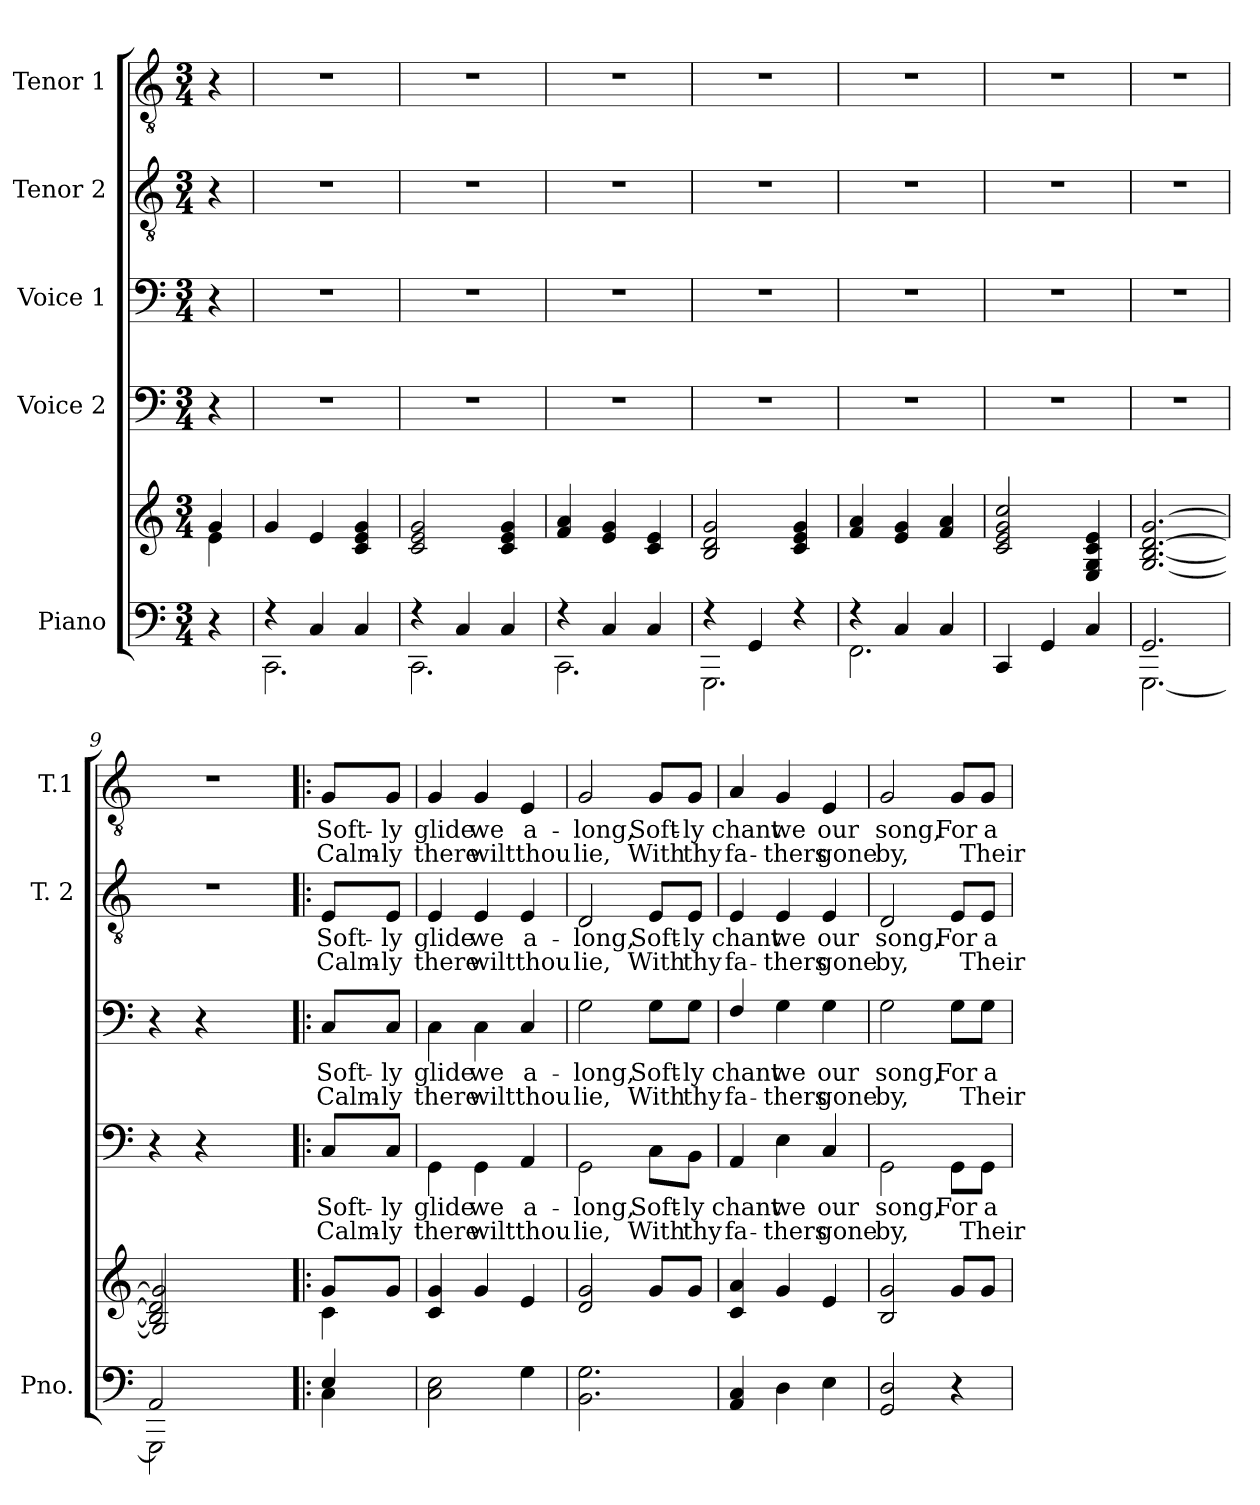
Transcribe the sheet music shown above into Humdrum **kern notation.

**kern	**kern	**kern	**text	**text	**kern	**text	**text	**kern	**text	**text	**kern	**text	**text
*part5	*part5	*part4	*part4	*part4	*part3	*part3	*part3	*part2	*part2	*part2	*part1	*part1	*part1
*staff6	*staff5	*staff4	*staff4	*staff4	*staff3	*staff3	*staff3	*staff2	*staff2	*staff2	*staff1	*staff1	*staff1
*I"Piano	*	*I"Voice 2	*	*	*I"Voice 1	*	*	*I"Tenor 2	*	*	*I"Tenor 1	*	*
*I'Pno.	*	*	*	*	*	*	*	*I'T. 2	*	*	*I'T.1	*	*
*	*	*	*	*	*	*	*	*stria5	*	*	*	*	*
*clefF4	*clefG2	*clefF4	*	*	*clefF4	*	*	*clefGv2	*	*	*clefGv2	*	*
*k[]	*k[]	*k[]	*	*	*k[]	*	*	*k[]	*	*	*k[]	*	*
*M3/4	*M3/4	*M3/4	*	*	*M3/4	*	*	*M3/4	*	*	*M3/4	*	*
=1	=1	=1	=1	=1	=1	=1	=1	=1	=1	=1	=1	=1	=1
*	*^	*	*	*	*	*	*	*	*	*	*	*	*
4r	4g/	4e\	4r	.	.	4r	.	.	4r	.	.	4r	.	.
*	*v	*v	*	*	*	*	*	*	*	*	*	*	*	*
=2	=2	=2	=2	=2	=2	=2	=2	=2	=2	=2	=2	=2	=2
*^	*	*	*	*	*	*	*	*	*	*	*	*	*
4r	2.CC\	4g/	2.r	.	.	2.r	.	.	2.r	.	.	2.r	.	.
4C/	.	4e/	.	.	.	.	.	.	.	.	.	.	.	.
4C/	.	4c/ 4e/ 4g/	.	.	.	.	.	.	.	.	.	.	.	.
=3	=3	=3	=3	=3	=3	=3	=3	=3	=3	=3	=3	=3	=3	=3
4r	2.CC\	2c/ 2e/ 2g/	2.r	.	.	2.r	.	.	2.r	.	.	2.r	.	.
4C/	.	.	.	.	.	.	.	.	.	.	.	.	.	.
4C/	.	4c/ 4e/ 4g/	.	.	.	.	.	.	.	.	.	.	.	.
=4	=4	=4	=4	=4	=4	=4	=4	=4	=4	=4	=4	=4	=4	=4
4r	2.CC\	4f/ 4a/	2.r	.	.	2.r	.	.	2.r	.	.	2.r	.	.
4C/	.	4e/ 4g/	.	.	.	.	.	.	.	.	.	.	.	.
4C/	.	4c/ 4e/	.	.	.	.	.	.	.	.	.	.	.	.
=5	=5	=5	=5	=5	=5	=5	=5	=5	=5	=5	=5	=5	=5	=5
4r	2.GGG\	2B/ 2d/ 2g/	2.r	.	.	2.r	.	.	2.r	.	.	2.r	.	.
4GG/	.	.	.	.	.	.	.	.	.	.	.	.	.	.
4r	.	4c/ 4e/ 4g/	.	.	.	.	.	.	.	.	.	.	.	.
=6	=6	=6	=6	=6	=6	=6	=6	=6	=6	=6	=6	=6	=6	=6
4r	2.FF\	4f/ 4a/	2.r	.	.	2.r	.	.	2.r	.	.	2.r	.	.
4C/	.	4e/ 4g/	.	.	.	.	.	.	.	.	.	.	.	.
4C/	.	4f/ 4a/	.	.	.	.	.	.	.	.	.	.	.	.
*v	*v	*	*	*	*	*	*	*	*	*	*	*	*	*
=7	=7	=7	=7	=7	=7	=7	=7	=7	=7	=7	=7	=7	=7
4CC/	2c/ 2e/ 2g/ 2cc/	2.r	.	.	2.r	.	.	2.r	.	.	2.r	.	.
4GG/	.	.	.	.	.	.	.	.	.	.	.	.	.
4C/	4E/ 4G/ 4c/ 4e/	.	.	.	.	.	.	.	.	.	.	.	.
=8	=8	=8	=8	=8	=8	=8	=8	=8	=8	=8	=8	=8	=8
*^	*	*	*	*	*	*	*	*	*	*	*	*	*
2.GG/	[2.GGG\	[2.G/ [2.B/ [2.d/ [2.g/	2.r	.	.	2.r	.	.	2.r	.	.	2.r	.	.
=9	=9	=9	=9	=9	=9	=9	=9	=9	=9	=9	=9	=9	=9	=9
*	*	*	*	*	*	*	*	*	*	*	*	*MM100	*	*
*	*	*^	*	*	*	*	*	*	*	*	*	*	*	*
2AA/	2GGG\]	2B/] 2d/]	2G/] 2g/]	4r	.	.	4r	.	.	2.r	.	.	2.r	.	.
.	.	.	.	4r	.	.	4r	.	.	.	.	.	.	.	.
4ryy	4ryy	4ryy	4ryy	4ryy	.	.	4ryy	.	.	.	.	.	.	.	.
!!LO:LB:g=z
=10!|:	=10!|:	=10!|:	=10!|:	=10!|:	=10!|:	=10!|:	=10!|:	=10!|:	=10!|:	=10!|:	=10!|:	=10!|:	=10!|:	=10!|:	=10!|:
!	!	!	!	!	!LO:LY:b	!LO:LY:b	!	!LO:LY:b	!LO:LY:b	!	!LO:LY:b	!LO:LY:b	!	!LO:LY:b	!LO:LY:b
4E/	4C\	8g/L	4c\	8C/L	Soft-	Calm-	8C/L	Soft-	Calm-	8E/L	Soft-	Calm-	8G/L	Soft-	Calm-
!	!	!	!	!	!LO:LY:b	!LO:LY:b	!	!LO:LY:b	!LO:LY:b	!	!LO:LY:b	!LO:LY:b	!	!LO:LY:b	!LO:LY:b
.	.	8g/J	.	8C/J	-ly	-ly	8C/J	-ly	-ly	8E/J	-ly	-ly	8G/J	-ly	-ly
*v	*v	*	*	*	*	*	*	*	*	*	*	*	*	*	*
*	*v	*v	*	*	*	*	*	*	*	*	*	*	*	*
=11	=11	=11	=11	=11	=11	=11	=11	=11	=11	=11	=11	=11	=11
!	!	!	!LO:LY:b	!LO:LY:b	!	!LO:LY:b	!LO:LY:b	!	!LO:LY:b	!LO:LY:b	!	!LO:LY:b	!LO:LY:b
2C\ 2E\	4c/ 4g/	4GG\	glide	there	4C\	glide	there	4E/	glide	there	4G/	glide	there
!	!	!	!LO:LY:b	!LO:LY:b	!	!LO:LY:b	!LO:LY:b	!	!LO:LY:b	!LO:LY:b	!	!LO:LY:b	!LO:LY:b
.	4g/	4GG\	we	wilt	4C\	we	wilt	4E/	we	wilt	4G/	we	wilt
!	!	!	!LO:LY:b	!LO:LY:b	!	!LO:LY:b	!LO:LY:b	!	!LO:LY:b	!LO:LY:b	!	!LO:LY:b	!LO:LY:b
4G\	4e/	4AA/	a-	thou	4C/	a-	thou	4E/	a-	thou	4E/	a-	thou
=12	=12	=12	=12	=12	=12	=12	=12	=12	=12	=12	=12	=12	=12
!	!	!	!LO:LY:b	!LO:LY:b	!	!LO:LY:b	!LO:LY:b	!	!LO:LY:b	!LO:LY:b	!	!LO:LY:b	!LO:LY:b
2.BB\ 2.G\	2d/ 2g/	2GG\	-long,	lie,	2G\	-long,	lie,	2D/	-long,	lie,	2G/	-long,	lie,
!	!	!	!LO:LY:b	!LO:LY:b	!	!LO:LY:b	!LO:LY:b	!	!LO:LY:b	!LO:LY:b	!	!LO:LY:b	!LO:LY:b
.	8g/L	8C\L	Soft-	With	8G\L	Soft-	With	8E/L	Soft-	With	8G/L	Soft-	With
!	!	!	!LO:LY:b	!LO:LY:b	!	!LO:LY:b	!LO:LY:b	!	!LO:LY:b	!LO:LY:b	!	!LO:LY:b	!LO:LY:b
.	8g/J	8BB\J	-ly	thy	8G\J	-ly	thy	8E/J	-ly	thy	8G/J	-ly	thy
=13	=13	=13	=13	=13	=13	=13	=13	=13	=13	=13	=13	=13	=13
!	!	!	!LO:LY:b	!LO:LY:b	!	!LO:LY:b	!LO:LY:b	!	!LO:LY:b	!LO:LY:b	!	!LO:LY:b	!LO:LY:b
4AA/ 4C/	4c/ 4a/	4AA/	chant	fa-	4F/	chant	fa-	4E/	chant	fa-	4A/	chant	fa-
!	!	!	!LO:LY:b	!LO:LY:b	!	!LO:LY:b	!LO:LY:b	!	!LO:LY:b	!LO:LY:b	!	!LO:LY:b	!LO:LY:b
4D\	4g/	4E\	we	-thers	4G\	we	-thers	4E/	we	-thers	4G/	we	-thers
!	!	!	!LO:LY:b	!LO:LY:b	!	!LO:LY:b	!LO:LY:b	!	!LO:LY:b	!LO:LY:b	!	!LO:LY:b	!LO:LY:b
4E\	4e/	4C/	our	gone	4G\	our	gone	4E/	our	gone	4E/	our	gone
=14	=14	=14	=14	=14	=14	=14	=14	=14	=14	=14	=14	=14	=14
!	!	!	!LO:LY:b	!LO:LY:b	!	!LO:LY:b	!LO:LY:b	!	!LO:LY:b	!LO:LY:b	!	!LO:LY:b	!LO:LY:b
2GG/ 2D/	2B/ 2g/	2GG\	song,	by,	2G\	song,	by,	2D/	song,	by,	2G/	song,	by,
!	!	!	!LO:LY:b	!	!	!LO:LY:b	!	!	!LO:LY:b	!	!	!LO:LY:b	!
4r	8g/L	8GG\L	For	.	8G\L	For	.	8E/L	For	.	8G/L	For	.
!	!	!	!LO:LY:b	!LO:LY:b	!	!LO:LY:b	!LO:LY:b	!	!LO:LY:b	!LO:LY:b	!	!LO:LY:b	!LO:LY:b
.	8g/J	8GG\J	a	Their	8G\J	a	Their	8E/J	a	Their	8G/J	a	Their
=	=	=	=	=	=	=	=	=	=	=	=	=	=
*-	*-	*-	*-	*-	*-	*-	*-	*-	*-	*-	*-	*-	*-
